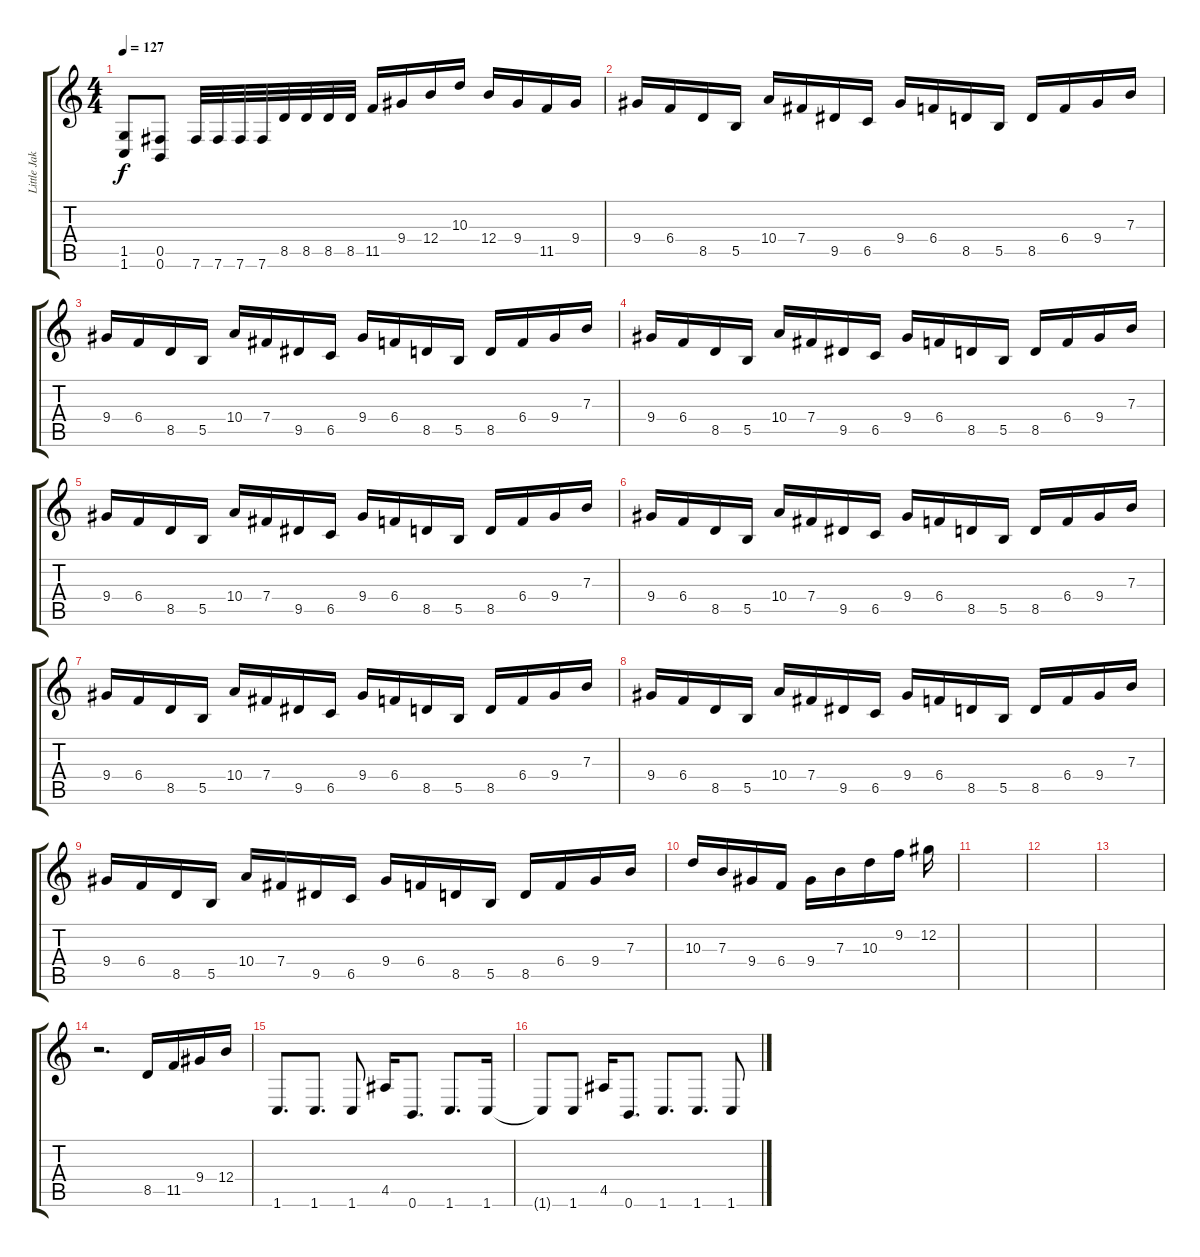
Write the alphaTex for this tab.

\track ("Little Jake" "Little Jak") {instrument distortionguitar}
\staff {score tabs}
\tuning (Db4 Ab3 E3 B2 Gb2 B1) {hide}
\ts (4 4)
\tempo 127
\clef g2
\ks c
(1.5 1.6).8{dy f instrument distortionguitar} (0.5 0.6).8 7.6.32 7.6.32 7.6.32 7.6.32 8.5.32 8.5.32 8.5.32 8.5.32 11.5.16 9.4.16 12.4.16 10.3.16 12.4.16 9.4.16 11.5.16 9.4.16 |
9.4.16 6.4.16 8.5.16 5.5.16 10.4.16 7.4.16 9.5.16 6.5.16 9.4.16 6.4.16 8.5.16 5.5.16 8.5.16 6.4.16 9.4.16 7.3.16 |
9.4.16 6.4.16 8.5.16 5.5.16 10.4.16 7.4.16 9.5.16 6.5.16 9.4.16 6.4.16 8.5.16 5.5.16 8.5.16 6.4.16 9.4.16 7.3.16 |
9.4.16 6.4.16 8.5.16 5.5.16 10.4.16 7.4.16 9.5.16 6.5.16 9.4.16 6.4.16 8.5.16 5.5.16 8.5.16 6.4.16 9.4.16 7.3.16 |
9.4.16 6.4.16 8.5.16 5.5.16 10.4.16 7.4.16 9.5.16 6.5.16 9.4.16 6.4.16 8.5.16 5.5.16 8.5.16 6.4.16 9.4.16 7.3.16 |
9.4.16 6.4.16 8.5.16 5.5.16 10.4.16 7.4.16 9.5.16 6.5.16 9.4.16 6.4.16 8.5.16 5.5.16 8.5.16 6.4.16 9.4.16 7.3.16 |
9.4.16 6.4.16 8.5.16 5.5.16 10.4.16 7.4.16 9.5.16 6.5.16 9.4.16 6.4.16 8.5.16 5.5.16 8.5.16 6.4.16 9.4.16 7.3.16 |
9.4.16 6.4.16 8.5.16 5.5.16 10.4.16 7.4.16 9.5.16 6.5.16 9.4.16 6.4.16 8.5.16 5.5.16 8.5.16 6.4.16 9.4.16 7.3.16 |
9.4.16 6.4.16 8.5.16 5.5.16 10.4.16 7.4.16 9.5.16 6.5.16 9.4.16 6.4.16 8.5.16 5.5.16 8.5.16 6.4.16 9.4.16 7.3.16 |
10.3.16 7.3.16 9.4.16 6.4.16 9.4.16 7.3.16 10.3.16 9.2.16 12.2.16 |
|
|
|
r.2{d} 8.5.16 11.5.16 9.4.16 12.4.16 |
1.6.8{d} 1.6.8{d} 1.6.8 4.5.16 0.6.8{d} 1.6.8{d} 1.6.16 |
1.6{t}.8 1.6.8 4.5.16 0.6.8{d} 1.6.8{d} 1.6.8{d} 1.6.8
